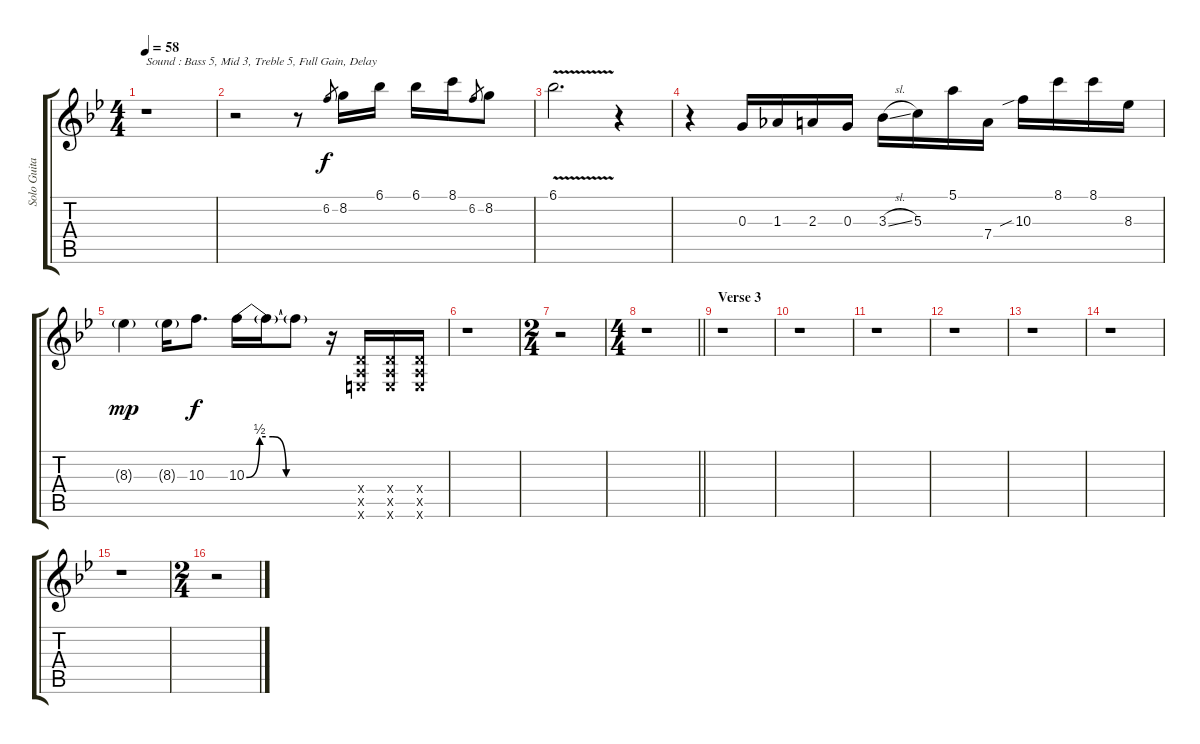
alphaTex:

\track ("Solo Guitar" "Solo Guita") {instrument distortionguitar}
\staff {score tabs}
\tuning (E4 B3 G3 D3 A2 E2) {hide}
\ts (4 4)
\tempo 58
\clef g2
\ks bb
r.1{txt "Sound : Bass 5, Mid 3, Treble 5, Full Gain, Delay " dy f} |
r.2 r.8 6.2.8{gr} 8.2.16 6.1.16 6.1.16 8.1.16 6.2.8{gr} 8.2.8 |
6.1{v}.2{d} r.4 |
r.4 0.3.16 1.3.16 2.3.16 0.3.16 3.3{sl}.16 5.3.16 5.1.16 7.4.16 10.3{sib}.16 8.1.16 8.1.16 8.3.16 |
8.3{g}.4{dy mp} 8.3{g}.16 10.3.8{d dy f} 10.3{be (custom 0 0 10 2 20 2 30 0 60 0)}.16 10.3{t}.16 10.3{t}.8 r.16 (0.4{x} 0.5{x} 0.6{x}).16 (0.4{x} 0.5{x} 0.6{x}).16 (0.4{x} 0.5{x} 0.6{x}).16 |
r.1 |
\ts (2 4)
r.2 |
\ts (4 4)
\barLineRight lightlight
r.1 |
\section ("" "Verse 3")
r.1 |
r.1 |
r.1 |
r.1 |
r.1 |
r.1 |
r.1 |
\ts (2 4)
r.2
